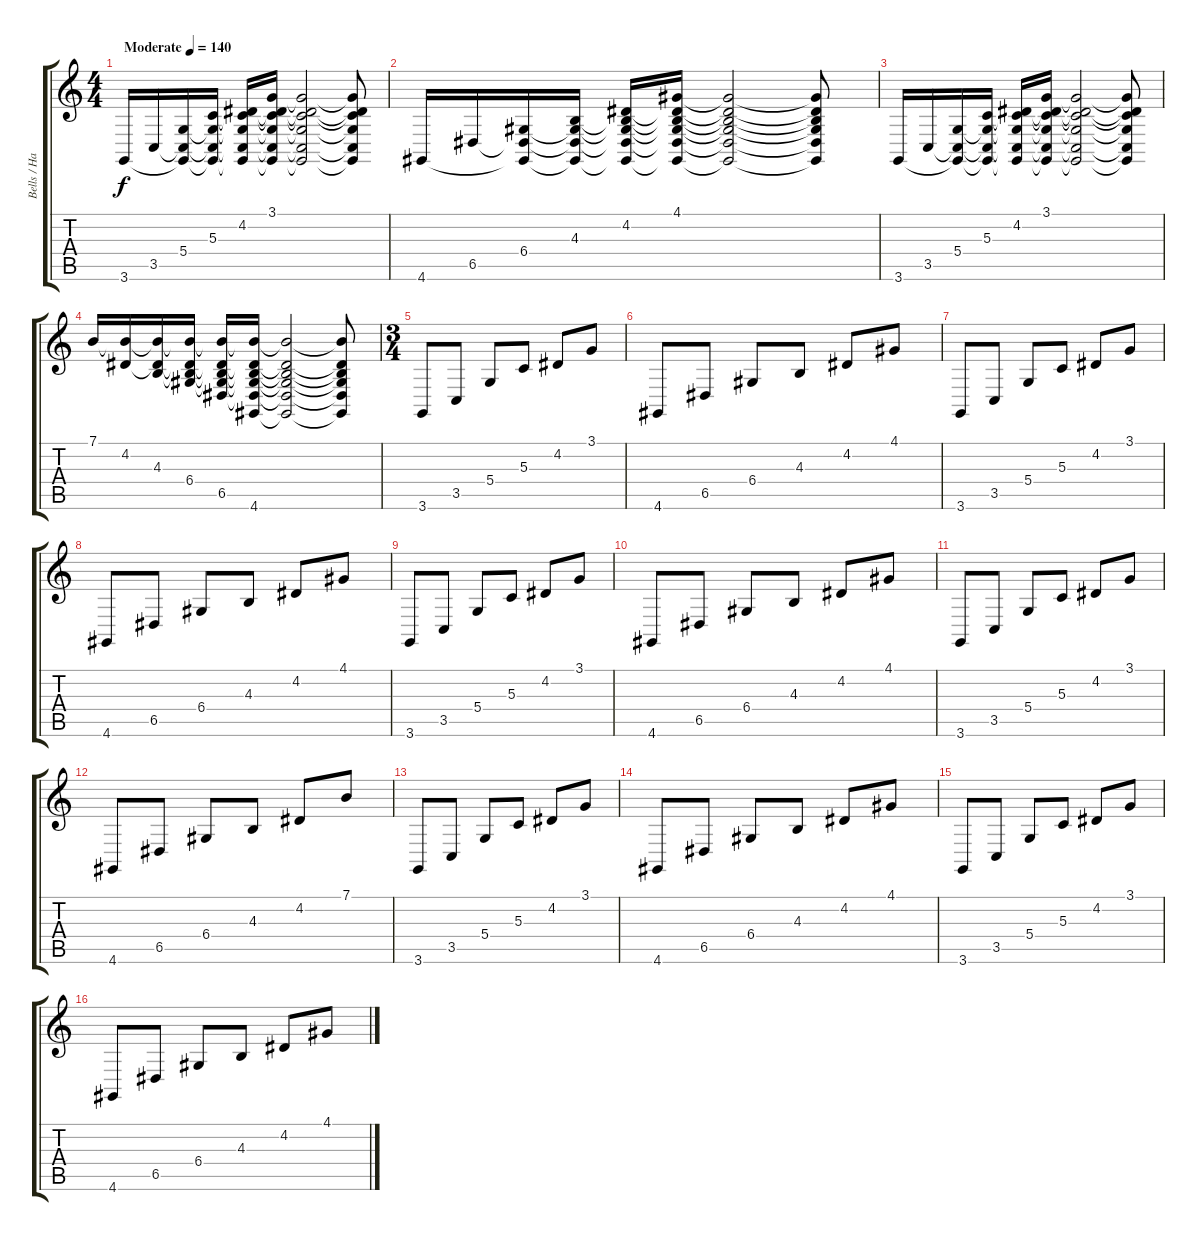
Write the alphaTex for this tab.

\track ("Bells / Harp / Whatever" "Bells / Ha") {instrument orchestralharp}
\staff {score tabs}
\tuning (E4 B3 G3 D3 A2 E2) {hide}
\ts (4 4)
\tempo (140 "Moderate")
\clef g2
\ks c
3.6.16{dy f instrument orchestralharp} 3.5.16 (5.4 3.5{t} 3.6{t}).16 (5.3 5.4{t} 3.5{t} 3.6{t}).16 (4.2 5.3{t} 5.4{t} 3.5{t} 3.6{t}).16 (3.1 4.2{t} 5.3{t} 5.4{t} 3.5{t} 3.6{t}).16 (3.1{t} 4.2{t} 5.3{t} 5.4{t} 3.5{t} 3.6{t}).2 (3.1{t} 4.2{t} 5.3{t} 5.4{t} 3.5{t} 3.6{t}).8 |
4.6.16 6.5.16 (6.4 6.5{t} 4.6{t}).16 (4.3 6.4{t} 6.5{t} 4.6{t}).16 (4.2 4.3{t} 6.4{t} 6.5{t} 4.6{t}).16 (4.1 4.2{t} 4.3{t} 6.4{t} 6.5{t} 4.6{t}).16 (4.1{t} 4.2{t} 4.3{t} 6.4{t} 6.5{t} 4.6{t}).2 (4.1{t} 4.2{t} 4.3{t} 6.4{t} 6.5{t} 4.6{t}).8 |
3.6.16 3.5.16 (5.4 3.5{t} 3.6{t}).16 (5.3 5.4{t} 3.5{t} 3.6{t}).16 (4.2 5.3{t} 5.4{t} 3.5{t} 3.6{t}).16 (3.1 4.2{t} 5.3{t} 5.4{t} 3.5{t} 3.6{t}).16 (3.1{t} 4.2{t} 5.3{t} 5.4{t} 3.5{t} 3.6{t}).2 (3.1{t} 4.2{t} 5.3{t} 5.4{t} 3.5{t} 3.6{t}).8 |
7.1.16 (7.1{t} 4.2).16 (7.1{t} 4.2{t} 4.3).16 (7.1{t} 4.2{t} 4.3{t} 6.4).16 (7.1{t} 4.2{t} 4.3{t} 6.4{t} 6.5).16 (7.1{t} 4.2{t} 4.3{t} 6.4{t} 6.5{t} 4.6).16 (7.1{t} 4.2{t} 4.3{t} 6.4{t} 6.5{t} 4.6{t}).2 (7.1{t} 4.2{t} 4.3{t} 6.4{t} 6.5{t} 4.6{t}).8 |
\ts (3 4)
3.6.8 3.5.8 5.4.8 5.3.8 4.2.8 3.1.8 |
4.6.8 6.5.8 6.4.8 4.3.8 4.2.8 4.1.8 |
3.6.8 3.5.8 5.4.8 5.3.8 4.2.8 3.1.8 |
4.6.8 6.5.8 6.4.8 4.3.8 4.2.8 4.1.8 |
3.6.8 3.5.8 5.4.8 5.3.8 4.2.8 3.1.8 |
4.6.8 6.5.8 6.4.8 4.3.8 4.2.8 4.1.8 |
3.6.8 3.5.8 5.4.8 5.3.8 4.2.8 3.1.8 |
4.6.8 6.5.8 6.4.8 4.3.8 4.2.8 7.1.8 |
3.6.8 3.5.8 5.4.8 5.3.8 4.2.8 3.1.8 |
4.6.8 6.5.8 6.4.8 4.3.8 4.2.8 4.1.8 |
3.6.8 3.5.8 5.4.8 5.3.8 4.2.8 3.1.8 |
4.6.8 6.5.8 6.4.8 4.3.8 4.2.8 4.1.8
